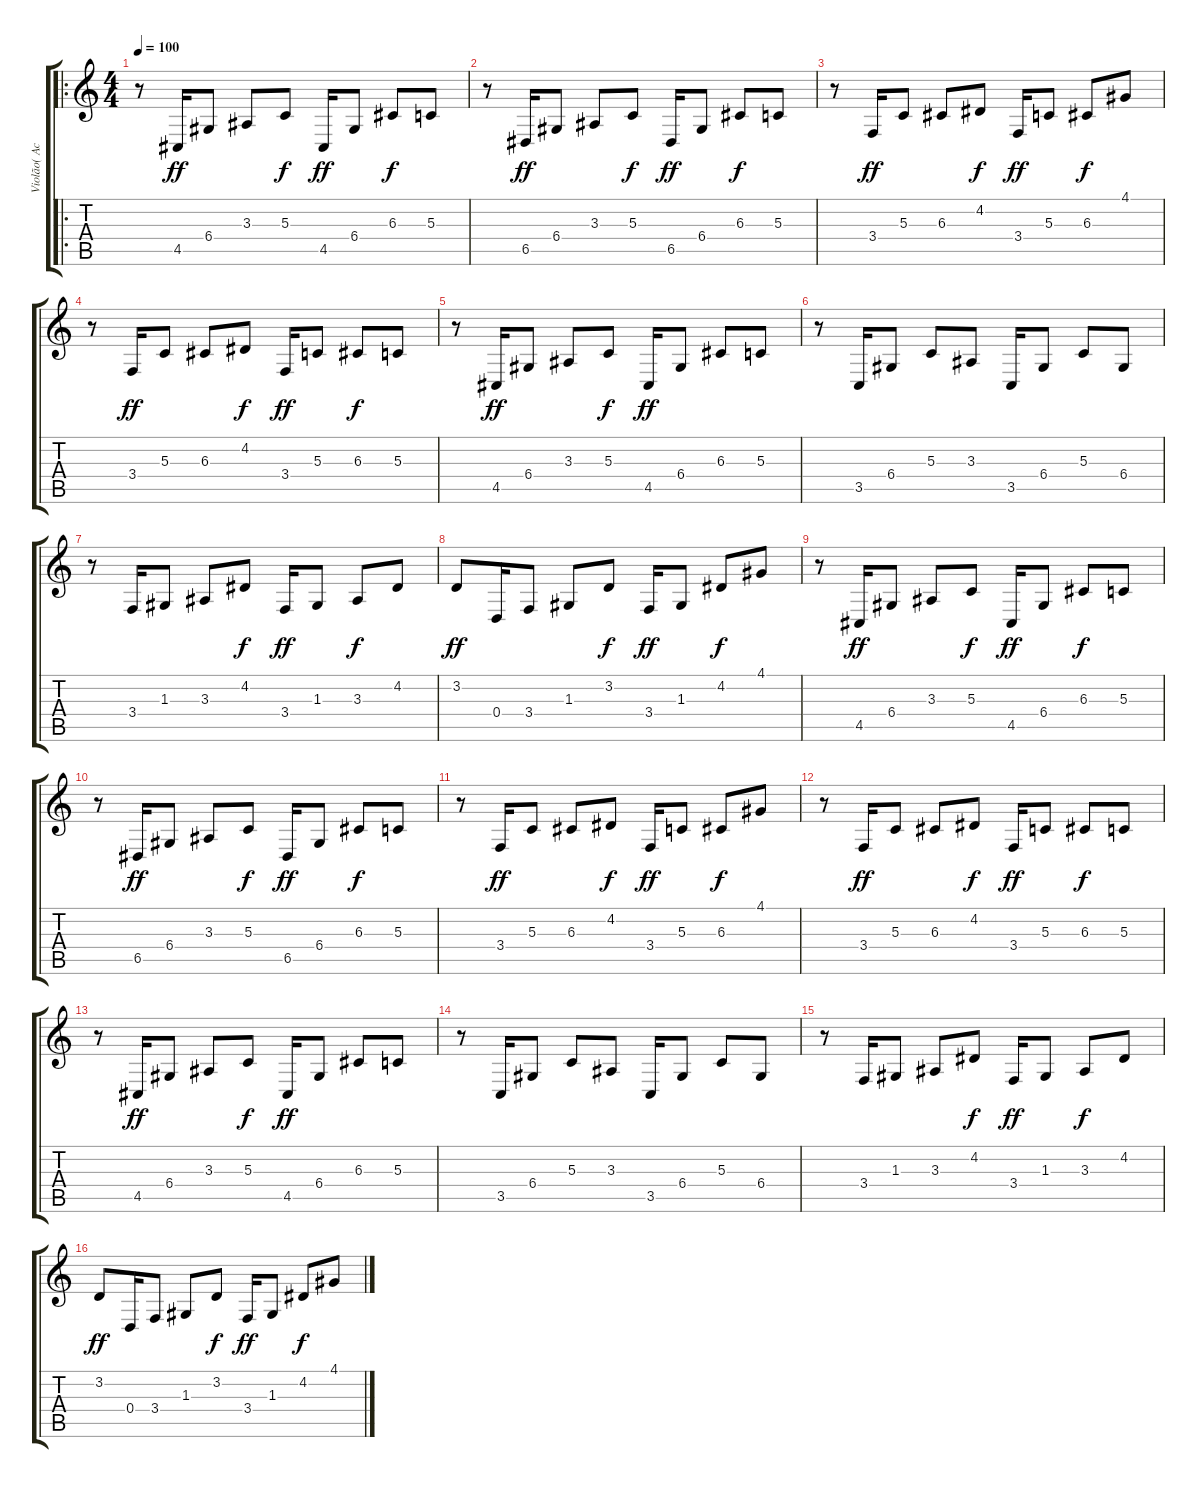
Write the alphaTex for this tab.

\track ("Violão( Acoustic Guitar)" "Violão( Ac") {instrument koto}
\staff {score tabs}
\tuning (E4 B3 G3 D3 A2 E2) {hide}
\ro
\ts (4 4)
\tempo 100
\clef g2
\ks c
r.8{dy ff instrument koto} 4.5.16 6.4.8 3.3.8 5.3.8{dy f} 4.5.16{dy ff} 6.4.8 6.3.8{dy f} 5.3.8 |
r.8 6.5.16{dy ff} 6.4.8 3.3.8 5.3.8{dy f} 6.5.16{dy ff} 6.4.8 6.3.8{dy f} 5.3.8 |
r.8 3.4.16{dy ff} 5.3.8 6.3.8 4.2.8{dy f} 3.4.16{dy ff} 5.3.8 6.3.8{dy f} 4.1.8 |
r.8 3.4.16{dy ff} 5.3.8 6.3.8 4.2.8{dy f} 3.4.16{dy ff} 5.3.8 6.3.8{dy f} 5.3.8 |
r.8 4.5.16{dy ff} 6.4.8 3.3.8 5.3.8{dy f} 4.5.16{dy ff} 6.4.8 6.3.8 5.3.8 |
r.8 3.5.16 6.4.8 5.3.8 3.3.8 3.5.16 6.4.8 5.3.8 6.4.8 |
r.8 3.4.16 1.3.8 3.3.8 4.2.8{dy f} 3.4.16{dy ff} 1.3.8 3.3.8{dy f} 4.2.8 |
3.2.8{dy ff} 0.4.16 3.4.8 1.3.8 3.2.8{dy f} 3.4.16{dy ff} 1.3.8 4.2.8{dy f} 4.1.8 |
r.8 4.5.16{dy ff} 6.4.8 3.3.8 5.3.8{dy f} 4.5.16{dy ff} 6.4.8 6.3.8{dy f} 5.3.8 |
r.8 6.5.16{dy ff} 6.4.8 3.3.8 5.3.8{dy f} 6.5.16{dy ff} 6.4.8 6.3.8{dy f} 5.3.8 |
r.8 3.4.16{dy ff} 5.3.8 6.3.8 4.2.8{dy f} 3.4.16{dy ff} 5.3.8 6.3.8{dy f} 4.1.8 |
r.8 3.4.16{dy ff} 5.3.8 6.3.8 4.2.8{dy f} 3.4.16{dy ff} 5.3.8 6.3.8{dy f} 5.3.8 |
r.8 4.5.16{dy ff} 6.4.8 3.3.8 5.3.8{dy f} 4.5.16{dy ff} 6.4.8 6.3.8 5.3.8 |
r.8 3.5.16 6.4.8 5.3.8 3.3.8 3.5.16 6.4.8 5.3.8 6.4.8 |
r.8 3.4.16 1.3.8 3.3.8 4.2.8{dy f} 3.4.16{dy ff} 1.3.8 3.3.8{dy f} 4.2.8 |
3.2.8{dy ff} 0.4.16 3.4.8 1.3.8 3.2.8{dy f} 3.4.16{dy ff} 1.3.8 4.2.8{dy f} 4.1.8
